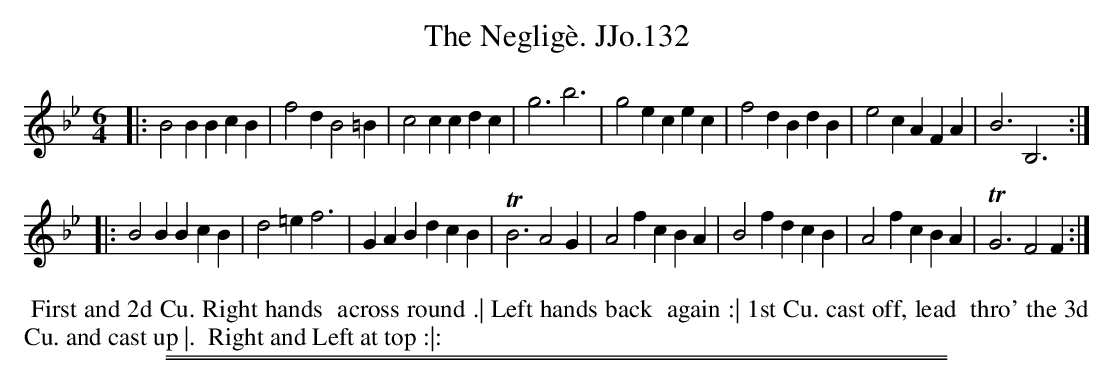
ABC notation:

X:1
T: Negligè. JJo.132, The
M:6/4
L:1/4
K:Bb
|:\
B2BBcB | f2dB2=B | c2ccdc | g3b3 |\
g2ecec | f2dBdB | e2cAFA | B3B,3 :|
|:\
B2BBcB | d2=ef3 | GABdcB | TB3A2G |\
A2fcBA | B2fdcB | A2fcBA | TG3F2F :|
